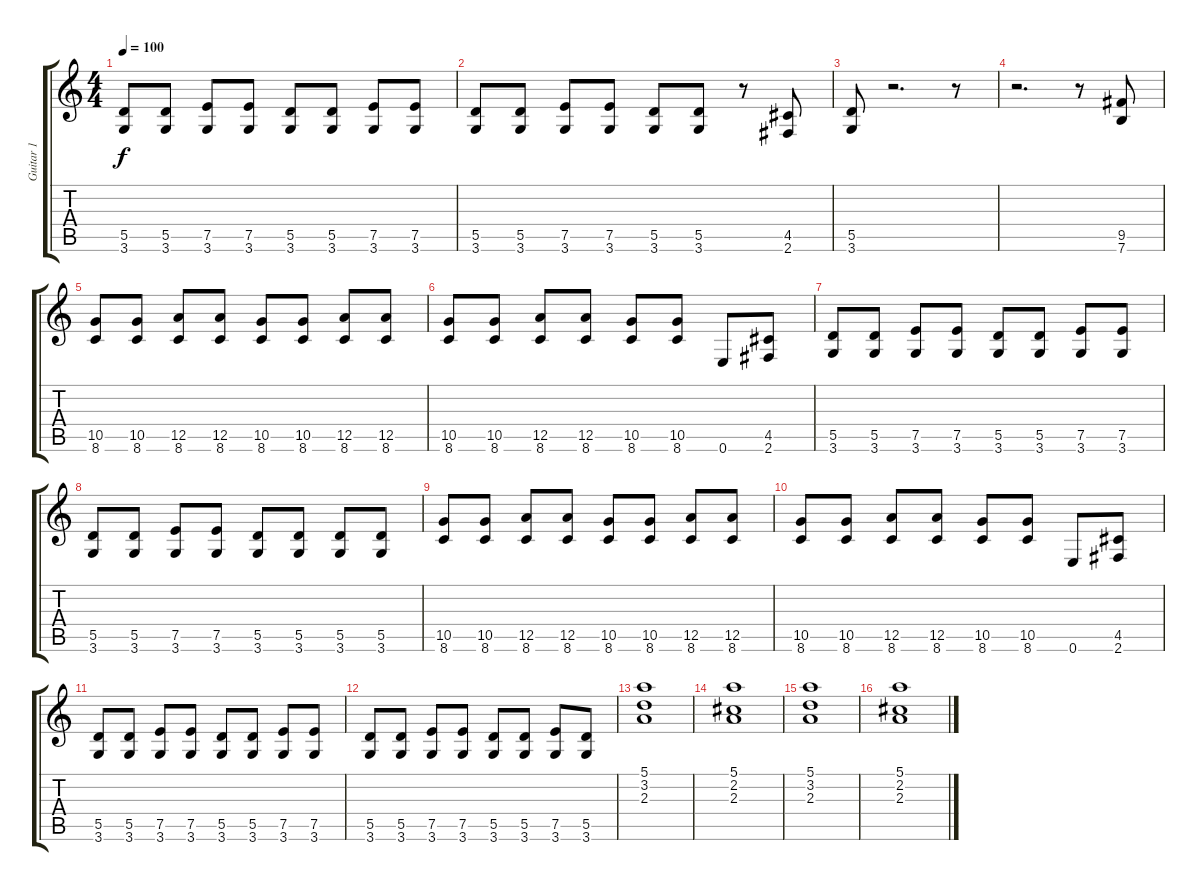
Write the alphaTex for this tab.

\track ("Guitar 1" "Guitar 1") {instrument distortionguitar}
\staff {score tabs}
\tuning (E4 B3 G3 D3 A2 E2) {hide}
\ts (4 4)
\tempo 100
\clef g2
\ks c
(5.5 3.6).8{dy f} (5.5 3.6).8 (7.5 3.6).8 (7.5 3.6).8 (5.5 3.6).8 (5.5 3.6).8 (7.5 3.6).8 (7.5 3.6).8 |
(5.5 3.6).8 (5.5 3.6).8 (7.5 3.6).8 (7.5 3.6).8 (5.5 3.6).8 (5.5 3.6).8 r.8 (4.5 2.6).8 |
(5.5 3.6).8 r.2{d} r.8 |
r.2{d} r.8 (9.5 7.6).8 |
(10.5 8.6).8 (10.5 8.6).8 (12.5 8.6).8 (12.5 8.6).8 (10.5 8.6).8 (10.5 8.6).8 (12.5 8.6).8 (12.5 8.6).8 |
(10.5 8.6).8 (10.5 8.6).8 (12.5 8.6).8 (12.5 8.6).8 (10.5 8.6).8 (10.5 8.6).8 0.6.8 (4.5 2.6).8 |
(5.5 3.6).8 (5.5 3.6).8 (7.5 3.6).8 (7.5 3.6).8 (5.5 3.6).8 (5.5 3.6).8 (7.5 3.6).8 (7.5 3.6).8 |
(5.5 3.6).8 (5.5 3.6).8 (7.5 3.6).8 (7.5 3.6).8 (5.5 3.6).8 (5.5 3.6).8 (5.5 3.6).8 (5.5 3.6).8 |
(10.5 8.6).8 (10.5 8.6).8 (12.5 8.6).8 (12.5 8.6).8 (10.5 8.6).8 (10.5 8.6).8 (12.5 8.6).8 (12.5 8.6).8 |
(10.5 8.6).8 (10.5 8.6).8 (12.5 8.6).8 (12.5 8.6).8 (10.5 8.6).8 (10.5 8.6).8 0.6.8 (4.5 2.6).8 |
(5.5 3.6).8 (5.5 3.6).8 (7.5 3.6).8 (7.5 3.6).8 (5.5 3.6).8 (5.5 3.6).8 (7.5 3.6).8 (7.5 3.6).8 |
(5.5 3.6).8 (5.5 3.6).8 (7.5 3.6).8 (7.5 3.6).8 (5.5 3.6).8 (5.5 3.6).8 (7.5 3.6).8 (5.5 3.6).8 |
(5.1 3.2 2.3).1 |
(5.1 2.2 2.3).1 |
(5.1 3.2 2.3).1 |
(5.1 2.2 2.3).1
